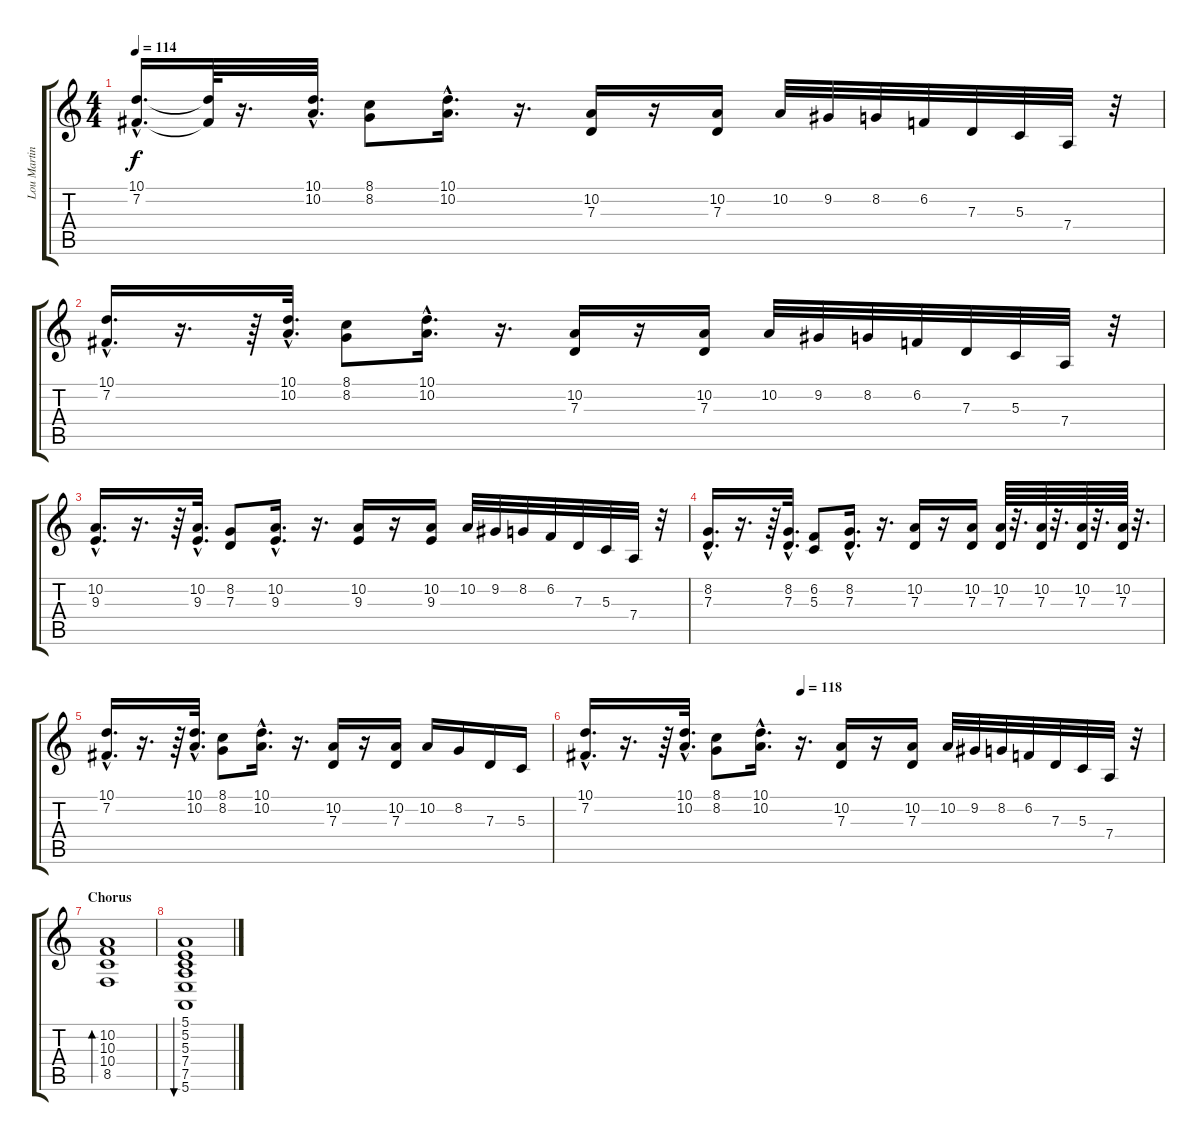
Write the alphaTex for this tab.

\track ("Lou Martin" "Lou Martin") {instrument honkytonkpiano}
\staff {score tabs}
\tuning (E4 B3 G3 D3 A2 E2) {hide}
\ts (4 4)
\tempo 114
\clef g2
\ks c
(10.1{hac} 7.2{hac}).16{d dy f} (10.1{t} 7.2{t}).64 r.16{d} (10.1{hac} 10.2{hac}).32{d} (8.1 8.2).8 (10.1{hac} 10.2{hac}).16{d} r.16{d} (10.2 7.3).16 r.16 (10.2 7.3).16 10.2.32 9.2.32 8.2.32 6.2.32 7.3.32 5.3.32 7.4.32 r.32 |
(10.1{hac} 7.2{hac}).16{d} r.16{d} r.64 (10.1{hac} 10.2{hac}).32{d} (8.1 8.2).8 (10.1{hac} 10.2{hac}).16{d} r.16{d} (10.2 7.3).16 r.16 (10.2 7.3).16 10.2.32 9.2.32 8.2.32 6.2.32 7.3.32 5.3.32 7.4.32 r.32 |
(10.2{hac} 9.3{hac}).16{d} r.16{d} r.64 (10.2{hac} 9.3{hac}).32{d} (8.2 7.3).8 (10.2{hac} 9.3{hac}).16{d} r.16{d} (10.2 9.3).16 r.16 (10.2 9.3).16 10.2.32 9.2.32 8.2.32 6.2.32 7.3.32 5.3.32 7.4.32 r.32 |
(8.2{hac} 7.3{hac}).16{d} r.16{d} r.64 (8.2{hac} 7.3{hac}).32{d} (6.2 5.3).8 (8.2{hac} 7.3{hac}).16{d} r.16{d} (10.2 7.3).16 r.16 (10.2 7.3).16 (10.2 7.3).64 r.32{d} (10.2 7.3).64 r.32{d} (10.2 7.3).64 r.32{d} (10.2 7.3).64 r.32{d} |
(10.1{hac} 7.2{hac}).16{d} r.16{d} r.64 (10.1{hac} 10.2{hac}).32{d} (8.1 8.2).8 (10.1{hac} 10.2{hac}).16{d} r.16{d} (10.2 7.3).16 r.16 (10.2 7.3).16 10.2.16 8.2.16 7.3.16 5.3.16 |
\tempo (118 0.375)
(10.1{hac} 7.2{hac}).16{d} r.16{d} r.64 (10.1{hac} 10.2{hac}).32{d} (8.1 8.2).8 (10.1{hac} 10.2{hac}).16{d} r.16{d} (10.2 7.3).16 r.16 (10.2 7.3).16 10.2.32 9.2.32 8.2.32 6.2.32 7.3.32 5.3.32 7.4.32 r.32 |
\section ("" "Chorus")
(10.2 10.3 10.4 8.5).1{bd 240} |
(5.1 5.2 5.3 7.4 7.5 5.6).1{bu 240}
